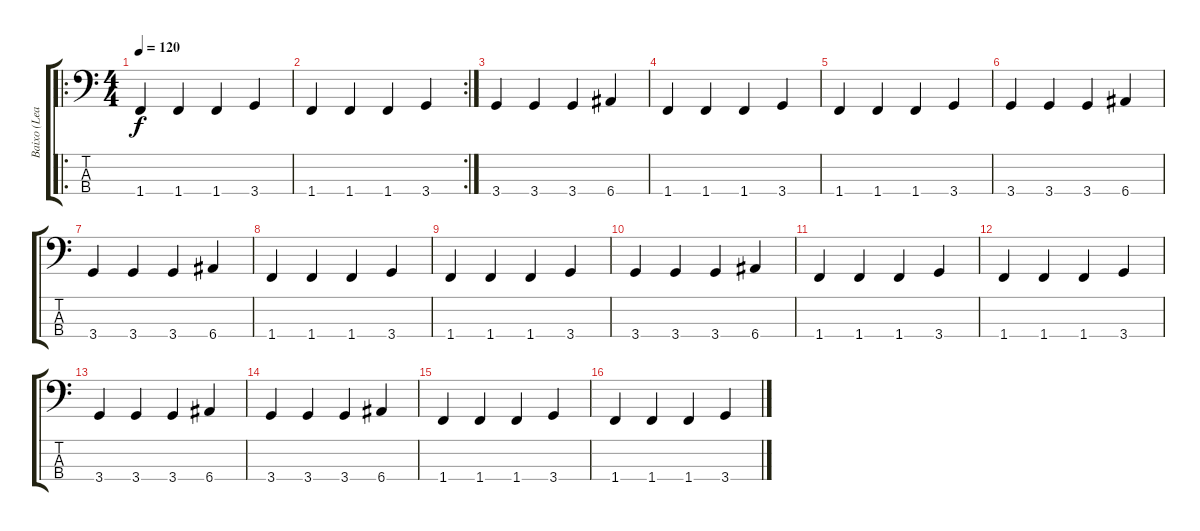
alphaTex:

\track ("Baixo (Leandro Tolomei)" "Baixo (Lea") {instrument electricbasspick}
\staff {score tabs}
\tuning (G2 D2 A1 E1) {hide}
\ro
\ts (4 4)
\tempo 120
\clef f4
\ks c
1.4.4{dy f} 1.4.4 1.4.4 3.4.4 |
\rc 2
1.4.4 1.4.4 1.4.4 3.4.4 |
3.4.4 3.4.4 3.4.4 6.4.4 |
1.4.4 1.4.4 1.4.4 3.4.4 |
1.4.4 1.4.4 1.4.4 3.4.4 |
3.4.4 3.4.4 3.4.4 6.4.4 |
3.4.4 3.4.4 3.4.4 6.4.4 |
1.4.4 1.4.4 1.4.4 3.4.4 |
1.4.4 1.4.4 1.4.4 3.4.4 |
3.4.4 3.4.4 3.4.4 6.4.4 |
1.4.4 1.4.4 1.4.4 3.4.4 |
1.4.4 1.4.4 1.4.4 3.4.4 |
3.4.4 3.4.4 3.4.4 6.4.4 |
3.4.4 3.4.4 3.4.4 6.4.4 |
1.4.4 1.4.4 1.4.4 3.4.4 |
1.4.4 1.4.4 1.4.4 3.4.4
